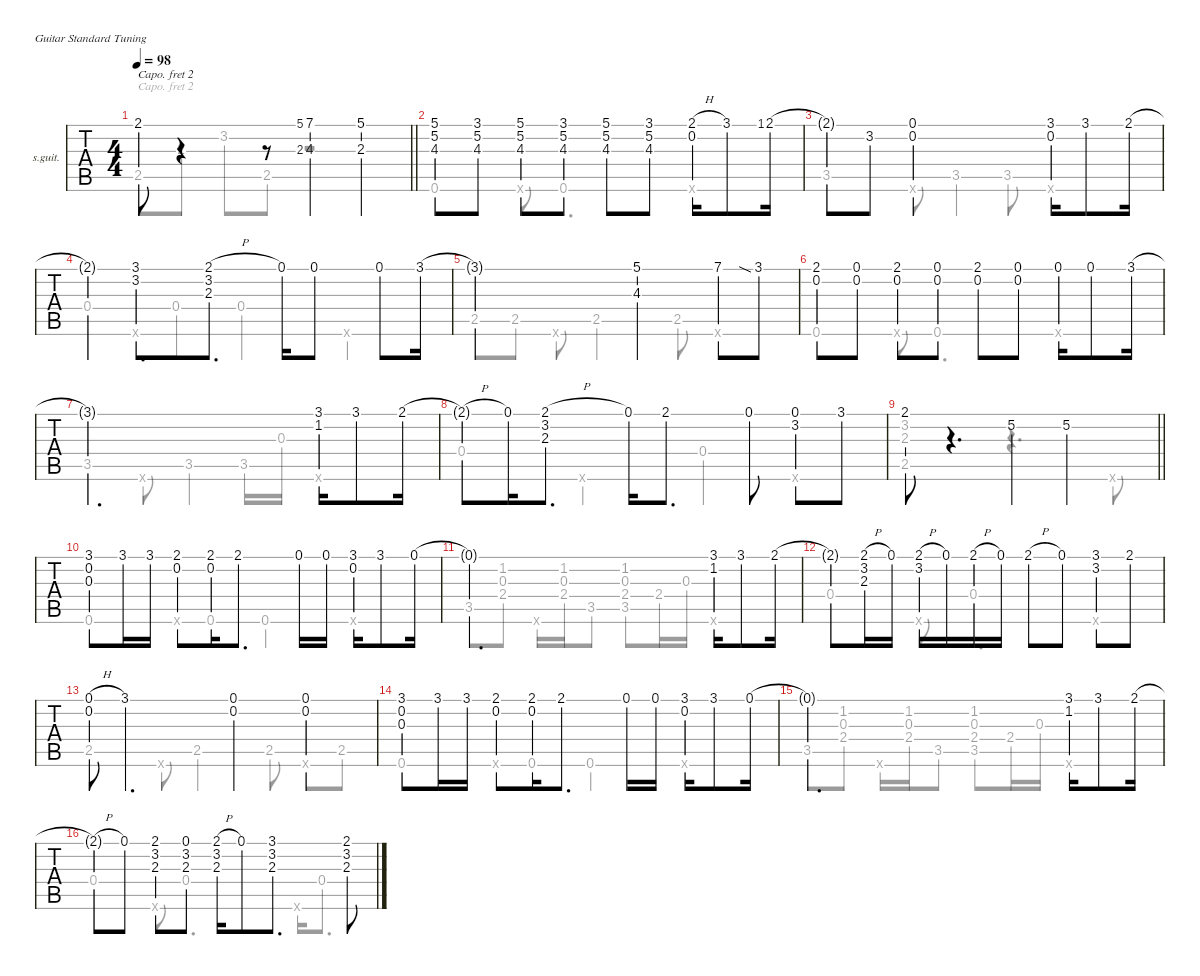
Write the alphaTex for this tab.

\defaultSystemsLayout 4
\hideDynamics
\bracketExtendMode nobrackets
\firstSystemTrackNameOrientation horizontal
\otherSystemsTrackNameOrientation horizontal
\track ("Guitar" "s.guit.") {instrument acousticguitarsteel}
\staff {tabs}
\capo 2
\tuning (E4 B3 G3 D3 A2 E2)
\voice
\ts (4 4)
\tempo 98
\clef g2
\barLineRight lightlight
\ks eminor
2.1{acc #}.8{dy f} r.4 r.8 (5.1{acc forcenatural} 2.3{acc forcenatural}).8{gr dy mf} (7.1{acc #} 4.3{acc #}).4{dy f} (5.1{acc forcenatural} 2.3{acc forcenatural}).4 |
(5.1{ac st acc forcenatural} 5.2{ac st acc #} 4.3{ac st acc #}).8{dy mf} (3.1{ac st acc forcenatural} 5.2{ac st acc #} 4.3{ac st acc #}).8 (5.1{ac st acc forcenatural} 5.2{ac st acc #} 4.3{ac st acc #}).8 (3.1{ac st acc forcenatural} 5.2{ac st acc #} 4.3{ac st acc #}).8 (5.1{ac st acc forcenatural} 5.2{ac st acc #} 4.3{ac st acc #}).8 (3.1{ac st acc forcenatural} 5.2{ac st acc #} 4.3{ac st acc #}).8 (2.1{h acc #} 0.2{acc #}).16{dy f} 3.1{acc forcenatural}.8 1.1{acc forcenatural}.8{gr dy mf} 2.1{acc #}.16{dy f} |
2.1{t acc #}.8 3.2{acc forcenatural}.8 (0.1{acc #} 0.2{acc #}).2 (3.1{acc forcenatural} 0.2{acc #}).16 3.1{acc forcenatural}.8 2.1{acc #}.16 |
2.1{t acc #}.4 (3.1{ac st acc forcenatural} 3.2{acc forcenatural}).8{d} (2.1{h acc #} 3.2{acc forcenatural} 2.3{acc forcenatural}).8{d} 0.1{acc #}.16 0.1{ac st acc #}.8{dy mf} 0.1{ac st acc #}.8 3.1{acc forcenatural}.16{dy f} |
3.1{t acc forcenatural}.2 (5.1{acc forcenatural} 4.3{acc #}).4 7.1{acc #}.8 3.1{sia acc forcenatural}.8 |
(2.1{acc #} 0.2{acc #}).8 (0.1{acc #} 0.2{acc #}).8 (2.1{acc #} 0.2{acc #}).8 (0.1{acc #} 0.2{acc #}).8 (2.1{acc #} 0.2{acc #}).8 (0.1{acc #} 0.2{acc #}).8 0.1{acc #}.16 0.1{acc #}.8 3.1{acc forcenatural}.16 |
3.1{t acc forcenatural}.2{d} (3.1{acc forcenatural} 1.2{acc forcenatural}).16 3.1{acc forcenatural}.8 2.1{acc #}.16 |
2.1{h t acc #}.8 0.1{acc #}.16 (2.1{h acc #} 3.2{acc forcenatural} 2.3{acc forcenatural}).8{d} 0.1{acc #}.16 2.1{acc #}.8{d} 0.1{acc #}.8 (0.1{acc #} 3.2{acc forcenatural}).8 3.1{acc forcenatural}.8 |
\barLineRight lightlight
2.1{acc #}.8 r.4{d} 5.2{ac st acc #}.4{dy mf} 5.2{ac st acc #}.4 |
(3.1{ac st acc forcenatural} 0.2{acc #} 0.3{acc forcenatural}).8{dy f} 3.1{acc forcenatural}.16 3.1{acc forcenatural}.16 (2.1{ac st acc #} 0.2{acc #}).8 (2.1{acc #} 0.2{acc #}).16 2.1{acc #}.8{d} 0.1{acc #}.16 0.1{acc #}.16 (3.1{acc forcenatural} 0.2{acc #}).16 3.1{acc forcenatural}.8 0.1{acc #}.16 |
0.1{t acc #}.2{d} (3.1{acc forcenatural} 1.2{acc forcenatural}).16 3.1{acc forcenatural}.8 2.1{acc #}.16 |
2.1{t acc #}.8 (2.1{h acc #} 3.2{acc forcenatural} 2.3{acc forcenatural}).16 0.1{acc #}.16 (2.1{h acc #} 3.2{acc forcenatural}).16 0.1{acc #}.16 2.1{h acc #}.16 0.1{acc #}.16 2.1{h acc #}.8 0.1{acc #}.8 (3.1{acc forcenatural} 3.2{acc forcenatural}).8 2.1{acc #}.8 |
(0.1{h acc #} 0.2{acc #}).8 3.1{acc forcenatural}.4{d} (0.1{ac st acc #} 0.2{ac st acc #}).4{dy mf} (0.1{acc #} 0.2{acc #}).4{dy f} |
(3.1{ac st acc forcenatural} 0.2{acc #} 0.3{acc forcenatural}).8 3.1{acc forcenatural}.16 3.1{acc forcenatural}.16 (2.1{ac st acc #} 0.2{acc #}).8 (2.1{acc #} 0.2{acc #}).16 2.1{acc #}.8{d} 0.1{acc #}.16 0.1{acc #}.16 (3.1{acc forcenatural} 0.2{acc #}).16 3.1{acc forcenatural}.8 0.1{acc #}.16 |
0.1{t acc #}.2{d} (3.1{acc forcenatural} 1.2{acc forcenatural}).16 3.1{acc forcenatural}.8 2.1{acc #}.16 |
2.1{h t acc #}.8 0.1{acc #}.8 (2.1{ac st acc #} 3.2{ac st acc forcenatural} 2.3{ac st acc forcenatural}).8{dy mf} (0.1{acc #} 3.2{acc forcenatural} 2.3{acc forcenatural}).8{dy f} (2.1{h acc #} 3.2{acc forcenatural} 2.3{acc forcenatural}).16 0.1{acc #}.8 (3.1{acc forcenatural} 3.2{acc forcenatural} 2.3{acc forcenatural}).8{d} (2.1{acc #} 3.2{acc forcenatural} 2.3{acc forcenatural}).8
\voice
\clef g2
\ottava regular
\simile none
\barLineRight lightlight
\ks eminor
2.5{acc #}.8{dy f} 2.3{acc forcenatural}.8 3.2{acc forcenatural}.8 2.5{acc #}.8 r.2 |
0.6{acc #}.4 0.6{x acc #}.8 0.6{acc #}.4{d} 0.6{x acc #}.4 |
3.5{acc forcenatural}.4 0.6{x acc #}.8 3.5{ac st acc forcenatural}.4{dy mf} 3.5{acc forcenatural}.8{dy f} 0.6{x acc #}.4 |
0.4{acc forcenatural}.4 0.6{x acc #}.8 0.4{acc forcenatural}.8 0.4{acc forcenatural}.4 0.6{x acc #}.4 |
2.5{acc #}.8 2.5{acc #}.8 0.6{x acc #}.8 2.5{acc #}.4 2.5{acc #}.8 0.6{x acc #}.4 |
0.6{acc #}.4 0.6{x acc #}.8 0.6{acc #}.4{d} 0.6{x acc #}.4 |
3.5{acc forcenatural}.4 0.6{x acc #}.8 3.5{ac st acc forcenatural}.4{dy mf} 3.5{acc forcenatural}.16{dy f} 0.3{acc forcenatural}.16 0.6{x acc #}.4 |
0.4{acc forcenatural}.4 0.6{x acc #}.4 0.4{acc forcenatural}.4 0.6{x acc #}.4 |
\barLineRight lightlight
(3.2{acc forcenatural} 2.3{acc forcenatural} 2.5{acc #}).8 r.4{d} r.4{d} 0.6{x acc #}.8 |
0.6{acc #}.4 0.6{x acc #}.8 0.6{acc #}.8 0.6{acc #}.4 0.6{x acc #}.4 |
3.5{acc forcenatural}.8 (1.2{ac st acc forcenatural} 0.3{ac st acc forcenatural} 2.4{ac st acc #}).8{dy mf} 0.6{x acc #}.16{dy f} (1.2{acc forcenatural} 0.3{acc forcenatural} 2.4{acc #}).16 3.5{acc forcenatural}.8 (1.2{acc forcenatural} 0.3{acc forcenatural} 2.4{acc #} 3.5{acc forcenatural}).8 2.4{acc #}.16 0.3{acc forcenatural}.16 0.6{x acc #}.4 |
0.4{acc forcenatural}.4 0.6{x acc #}.8 0.4{acc forcenatural}.4{d} 0.6{x acc #}.4 |
2.5{acc #}.4 0.6{x acc #}.8 2.5{acc #}.4 2.5{acc #}.8 0.6{x acc #}.8 2.5{acc #}.8 |
0.6{acc #}.4 0.6{x acc #}.8 0.6{acc #}.8 0.6{acc #}.4 0.6{x acc #}.4 |
3.5{acc forcenatural}.8 (1.2{ac st acc forcenatural} 0.3{ac st acc forcenatural} 2.4{ac st acc #}).8{dy mf} 0.6{x acc #}.16{dy f} (1.2{acc forcenatural} 0.3{acc forcenatural} 2.4{acc #}).16 3.5{acc forcenatural}.8 (1.2{acc forcenatural} 0.3{acc forcenatural} 2.4{acc #} 3.5{acc forcenatural}).8 2.4{acc #}.16 0.3{acc forcenatural}.16 0.6{x acc #}.4 |
0.4{acc forcenatural}.4 0.6{x acc #}.8 0.4{acc forcenatural}.4{d} 0.6{x acc #}.16 0.4{acc forcenatural}.8{d}
